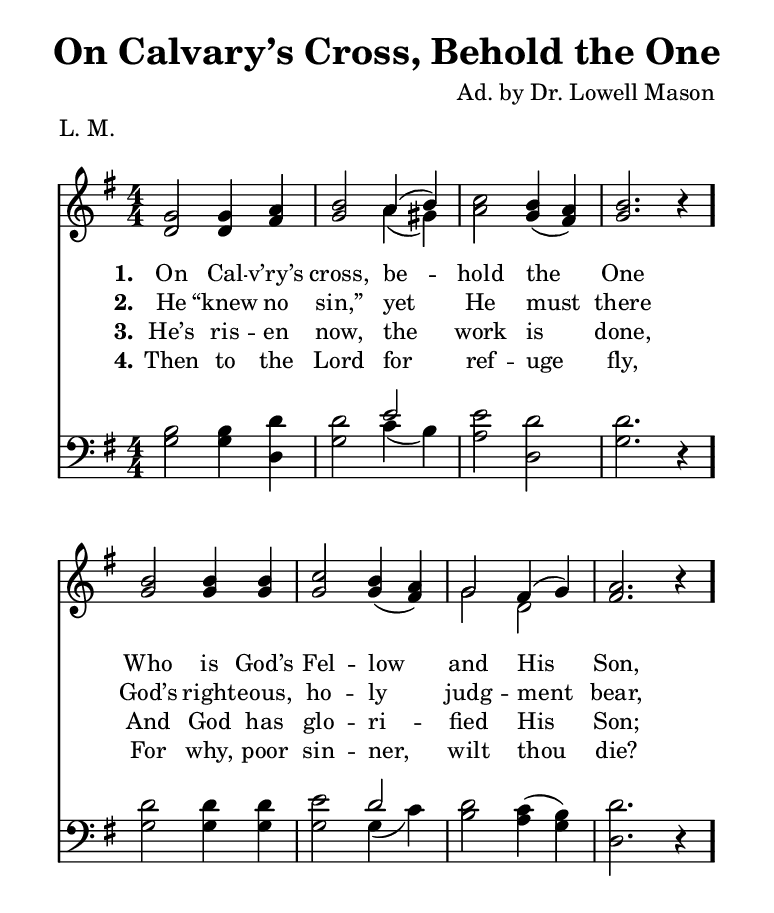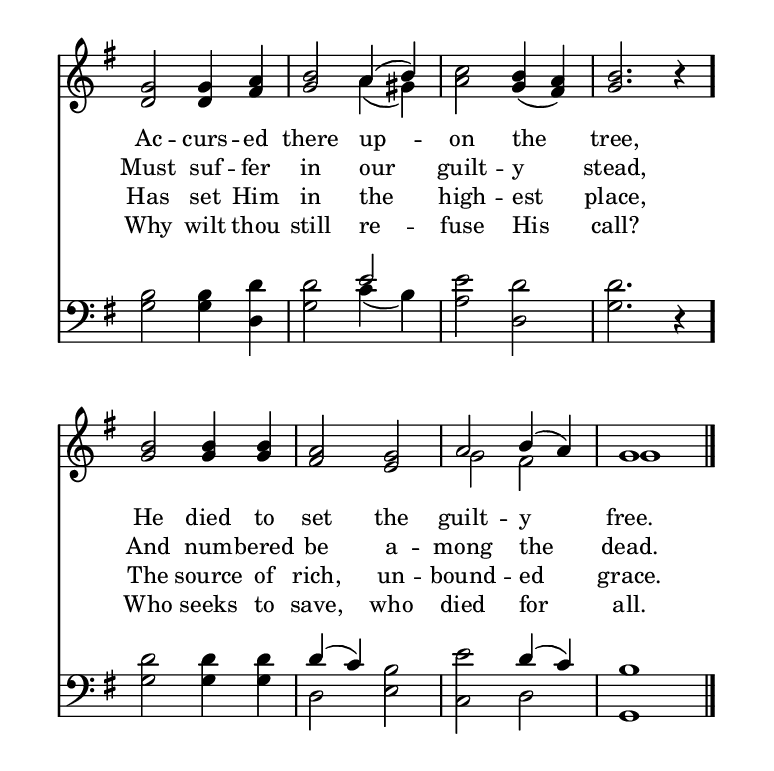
\include "common/global.ily"
\paper {
  \include "common/paper.ily"
  ragged-bottom = ##t
  ragged-last-bottom = ##t
  systems-per-page = ##f
  page-count = ##f
}

\header{
  %gospel
  hymnnumber = "11"
  title = "On Calvary’s Cross, Behold the One"
  tunename = "Hamburg"
  meter = "L. M."
  poet = ""
  composer = "Ad. by Dr. Lowell Mason"
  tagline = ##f
}

patternA = { c2 c4 c4 | c2 c4( c4) | c2 c4( c4) | c2. c4 } % Line 1, 3 soprano / alto / bass, Line 2 soprano / bass
patternB = { c2 c4 c4 | c2 c4( c4) | c2 c2      | c2. c4 } % Line 2 alto, Line 1, 3 bass
patternC = { c2 c4 c4 | c2 c2      | c2 c2      | c1     } % Line 4 alto and bass
patternD = { c2 c4 c4 | c4( c4) c2 | c2 c4( c4) | c1     } % Line 4 tenor
patternE = { c2 c4 c4 | c2 c2      | c2 c4( c4) | c1     } % Line 4 soprano
patternF = { c2 c4 c4 | c2 c2      | c2 c2      | c2. c4 } % Line 1, 3 tenor
patternH = { c2 c4 c4 | c2 c2      | c2 c4( c4) | c2. c4 } % Line 2 tenor

global = {
  \include "common/overrides.ily"
  \override Staff.TimeSignature.style = #'numbered
  \time 4/4
  \once \override Score.MetronomeMark.transparent = ##t
  \tempo 4 = 120
  \key g \major
  \autoBeamOff
}

notesSoprano = {
\global
\relative c'' {

  \changePitch \patternA { g g a | b a b | c b a   | b r }
  \changePitch \patternA { b b b | c b a | g fis g | a r }
  \changePitch \patternA { g g a | b a b | c b a   | b r }
  \changePitch \patternE { b b b | a g   | a b a   | g   }

  \bar "|."

}
}

notesAlto = {
\global
\relative e' {

  \changePitch \patternA { d d fis | g a gis | a g fis | g r   }
  \changePitch \patternB { g g g   | g g fis | g d     | fis r }
  \changePitch \patternA { d d fis | g a gis | a g fis | g r   }
  \changePitch \patternC { g g g   | fis e   | g fis   | g     }

}
}

notesTenor = {
\global
\relative a {

  \changePitch \patternF { b b d | d e   | e d   | d r }
  \changePitch \patternH { d d d | e d   | d c b | d r }
  \changePitch \patternF { b b d | d e   | e d   | d r }
  \changePitch \patternD { d d d | d c b | e d c | b   }

}
}

notesBass = {
\global
\relative f {

  \changePitch \patternB { g g d | g c b | a d,  | g r }
  \changePitch \patternA { g g g | g g c | b a g | d r }
  \changePitch \patternB { g g d | g c b | a d,  | g r }
  \changePitch \patternC { g g g | d e   | c d   | g,  }

}
}

wordsA = \lyricmode {
\set stanza = "1."

On Cal -- v’ry’s cross, be -- hold the One \bar "."
Who is God’s Fel -- low and His Son, \bar "."
Ac -- curs -- ed there up  -- on the tree, \bar "."
He died to set the guilt -- y free. \bar "."

}

wordsB = \lyricmode {
\set stanza = "2."

He “knew no sin,” yet He must there
God’s right -- eous, ho -- ly judg -- ment bear,
Must suf -- fer in our guilt -- y stead,
And num -- bered be a -- mong the dead.

}

wordsC = \lyricmode {
\set stanza = "3."

He’s ris -- en now, the work is done,
And God has glo -- ri -- fied His Son;
Has set Him in the high -- est place,
The source of rich, un -- bound -- ed grace.

}

wordsD = \lyricmode {
\set stanza = "4."

Then to the Lord for ref -- uge fly,
For why, poor sin -- ner, wilt thou die?
Why wilt thou still re -- fuse His call?
Who seeks to save, who died for all.

}


\score {
  \context ChoirStaff <<
    \context Staff = upper <<
      \set Staff.autoBeaming = ##f
      \set ChoirStaff.systemStartDelimiter = #'SystemStartBar
      \set ChoirStaff.printPartCombineTexts = ##f
      \partcombine #'(2 . 9) \notesSoprano \notesAlto
      \context NullVoice = sopranos { \voiceOne << \notesSoprano >> }
      \context NullVoice = altos { \voiceTwo << \notesAlto >> }
      \context Lyrics = one   \lyricsto sopranos \wordsA
      \context Lyrics = two   \lyricsto sopranos \wordsB
      \context Lyrics = three \lyricsto sopranos \wordsC
      \context Lyrics = four  \lyricsto sopranos \wordsD
    >>
    \context Staff = men <<
      \set Staff.autoBeaming = ##f
      \clef bass
      \set ChoirStaff.printPartCombineTexts = ##f
      \partcombine #'(2 . 9) \notesTenor \notesBass
      \context NullVoice = tenors { \voiceOne << \notesTenor >> }
      \context NullVoice = basses { \voiceTwo << \notesBass >> }
    >>
  >>
  \layout {
    \include "common/layout.ily"
  }
  \midi{
    \include "common/midi.ily"
  }
}

\version "2.19.49"  % necessary for upgrading to future LilyPond versions.

% vi:set et ts=2 sw=2 ai nocindent syntax=lilypond:
